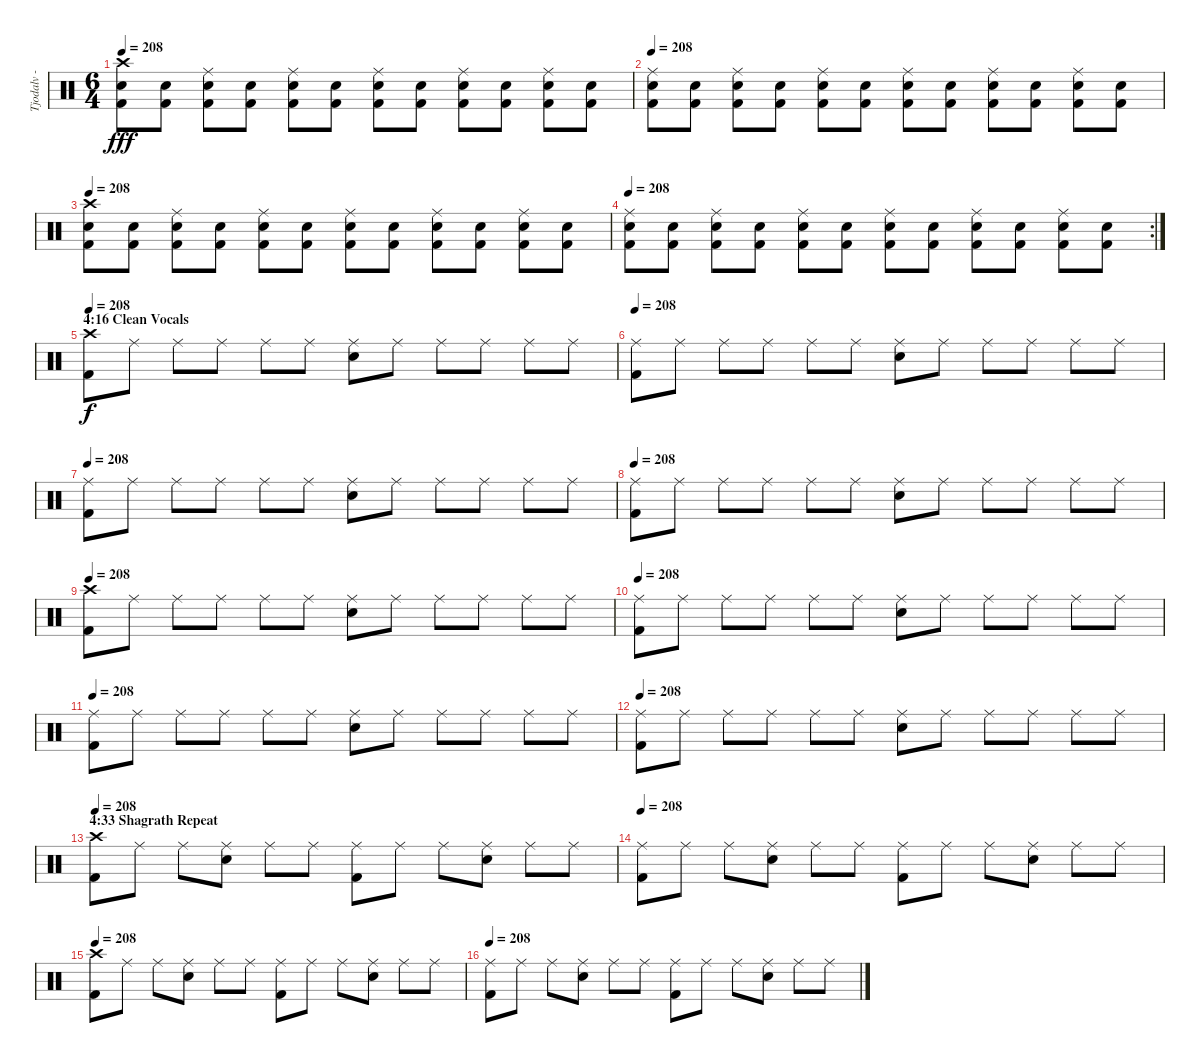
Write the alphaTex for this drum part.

\track ("Tjodalv - Drums And Percussion" "Tjodalv - ") {instrument percussion}
\staff {score}
\articulation defaults
\ts (6 4)
\tempo 208
\clef neutral
\ks c
("Kick (hit) 2" "Snare (hit) 2" "Crash high (hit)").8{dy fff} ("Kick (hit) 2" "Snare (hit) 2").8 ("Kick (hit) 2" "Snare (hit) 2" "Ride (middle)").8 ("Kick (hit) 2" "Snare (hit) 2").8 ("Kick (hit) 2" "Snare (hit) 2" "Ride (middle)").8 ("Kick (hit) 2" "Snare (hit) 2").8 ("Kick (hit) 2" "Snare (hit) 2" "Ride (middle)").8 ("Kick (hit) 2" "Snare (hit) 2").8 ("Kick (hit) 2" "Snare (hit) 2" "Ride (middle)").8 ("Kick (hit) 2" "Snare (hit) 2").8 ("Kick (hit) 2" "Snare (hit) 2" "Ride (middle)").8 ("Kick (hit) 2" "Snare (hit) 2").8 |
\tempo 208
("Kick (hit) 2" "Snare (hit) 2" "Ride (middle)").8 ("Kick (hit) 2" "Snare (hit) 2").8 ("Kick (hit) 2" "Snare (hit) 2" "Ride (middle)").8 ("Kick (hit) 2" "Snare (hit) 2").8 ("Kick (hit) 2" "Snare (hit) 2" "Ride (middle)").8 ("Kick (hit) 2" "Snare (hit) 2").8 ("Kick (hit) 2" "Snare (hit) 2" "Ride (middle)").8 ("Kick (hit) 2" "Snare (hit) 2").8 ("Kick (hit) 2" "Snare (hit) 2" "Ride (middle)").8 ("Kick (hit) 2" "Snare (hit) 2").8 ("Kick (hit) 2" "Snare (hit) 2" "Ride (middle)").8 ("Kick (hit) 2" "Snare (hit) 2").8 |
\tempo 208
("Kick (hit) 2" "Snare (hit) 2" "Crash high (hit)").8 ("Kick (hit) 2" "Snare (hit) 2").8 ("Kick (hit) 2" "Snare (hit) 2" "Ride (middle)").8 ("Kick (hit) 2" "Snare (hit) 2").8 ("Kick (hit) 2" "Snare (hit) 2" "Ride (middle)").8 ("Kick (hit) 2" "Snare (hit) 2").8 ("Kick (hit) 2" "Snare (hit) 2" "Ride (middle)").8 ("Kick (hit) 2" "Snare (hit) 2").8 ("Kick (hit) 2" "Snare (hit) 2" "Ride (middle)").8 ("Kick (hit) 2" "Snare (hit) 2").8 ("Kick (hit) 2" "Snare (hit) 2" "Ride (middle)").8 ("Kick (hit) 2" "Snare (hit) 2").8 |
\rc 2
\tempo 208
("Kick (hit) 2" "Snare (hit) 2" "Ride (middle)").8 ("Kick (hit) 2" "Snare (hit) 2").8 ("Kick (hit) 2" "Snare (hit) 2" "Ride (middle)").8 ("Kick (hit) 2" "Snare (hit) 2").8 ("Kick (hit) 2" "Snare (hit) 2" "Ride (middle)").8 ("Kick (hit) 2" "Snare (hit) 2").8 ("Kick (hit) 2" "Snare (hit) 2" "Ride (middle)").8 ("Kick (hit) 2" "Snare (hit) 2").8 ("Kick (hit) 2" "Snare (hit) 2" "Ride (middle)").8 ("Kick (hit) 2" "Snare (hit) 2").8 ("Kick (hit) 2" "Snare (hit) 2" "Ride (middle)").8 ("Kick (hit) 2" "Snare (hit) 2").8 |
\section ("" "4:16 Clean Vocals")
\tempo 208
("Kick (hit) 2" "Crash high (hit)").8{dy f} "Ride (middle)".8 "Ride (middle)".8 "Ride (middle)".8 "Ride (middle)".8 "Ride (middle)".8 ("Snare (hit) 2" "Ride (middle)").8 "Ride (middle)".8 "Ride (middle)".8 "Ride (middle)".8 "Ride (middle)".8 "Ride (middle)".8 |
\tempo 208
("Kick (hit) 2" "Ride (middle)").8 "Ride (middle)".8 "Ride (middle)".8 "Ride (middle)".8 "Ride (middle)".8 "Ride (middle)".8 ("Snare (hit) 2" "Ride (middle)").8 "Ride (middle)".8 "Ride (middle)".8 "Ride (middle)".8 "Ride (middle)".8 "Ride (middle)".8 |
\tempo 208
("Kick (hit) 2" "Ride (middle)").8 "Ride (middle)".8 "Ride (middle)".8 "Ride (middle)".8 "Ride (middle)".8 "Ride (middle)".8 ("Snare (hit) 2" "Ride (middle)").8 "Ride (middle)".8 "Ride (middle)".8 "Ride (middle)".8 "Ride (middle)".8 "Ride (middle)".8 |
\tempo 208
("Kick (hit) 2" "Ride (middle)").8 "Ride (middle)".8 "Ride (middle)".8 "Ride (middle)".8 "Ride (middle)".8 "Ride (middle)".8 ("Snare (hit) 2" "Ride (middle)").8 "Ride (middle)".8 "Ride (middle)".8 "Ride (middle)".8 "Ride (middle)".8 "Ride (middle)".8 |
\tempo 208
("Kick (hit) 2" "Crash high (hit)").8 "Ride (middle)".8 "Ride (middle)".8 "Ride (middle)".8 "Ride (middle)".8 "Ride (middle)".8 ("Snare (hit) 2" "Ride (middle)").8 "Ride (middle)".8 "Ride (middle)".8 "Ride (middle)".8 "Ride (middle)".8 "Ride (middle)".8 |
\tempo 208
("Kick (hit) 2" "Ride (middle)").8 "Ride (middle)".8 "Ride (middle)".8 "Ride (middle)".8 "Ride (middle)".8 "Ride (middle)".8 ("Snare (hit) 2" "Ride (middle)").8 "Ride (middle)".8 "Ride (middle)".8 "Ride (middle)".8 "Ride (middle)".8 "Ride (middle)".8 |
\tempo 208
("Kick (hit) 2" "Ride (middle)").8 "Ride (middle)".8 "Ride (middle)".8 "Ride (middle)".8 "Ride (middle)".8 "Ride (middle)".8 ("Snare (hit) 2" "Ride (middle)").8 "Ride (middle)".8 "Ride (middle)".8 "Ride (middle)".8 "Ride (middle)".8 "Ride (middle)".8 |
\tempo 208
("Kick (hit) 2" "Ride (middle)").8 "Ride (middle)".8 "Ride (middle)".8 "Ride (middle)".8 "Ride (middle)".8 "Ride (middle)".8 ("Snare (hit) 2" "Ride (middle)").8 "Ride (middle)".8 "Ride (middle)".8 "Ride (middle)".8 "Ride (middle)".8 "Ride (middle)".8 |
\section ("" "4:33 Shagrath Repeat")
\tempo 208
("Kick (hit) 2" "Crash high (hit)").8 "Ride (middle)".8 "Ride (middle)".8 ("Snare (hit) 2" "Ride (middle)").8 "Ride (middle)".8 "Ride (middle)".8 ("Kick (hit) 2" "Ride (middle)").8 "Ride (middle)".8 "Ride (middle)".8 ("Snare (hit) 2" "Ride (middle)").8 "Ride (middle)".8 "Ride (middle)".8 |
\tempo 208
("Kick (hit) 2" "Ride (middle)").8 "Ride (middle)".8 "Ride (middle)".8 ("Snare (hit) 2" "Ride (middle)").8 "Ride (middle)".8 "Ride (middle)".8 ("Kick (hit) 2" "Ride (middle)").8 "Ride (middle)".8 "Ride (middle)".8 ("Snare (hit) 2" "Ride (middle)").8 "Ride (middle)".8 "Ride (middle)".8 |
\tempo 208
("Kick (hit) 2" "Crash high (hit)").8 "Ride (middle)".8 "Ride (middle)".8 ("Snare (hit) 2" "Ride (middle)").8 "Ride (middle)".8 "Ride (middle)".8 ("Kick (hit) 2" "Ride (middle)").8 "Ride (middle)".8 "Ride (middle)".8 ("Snare (hit) 2" "Ride (middle)").8 "Ride (middle)".8 "Ride (middle)".8 |
\tempo 208
("Kick (hit) 2" "Ride (middle)").8 "Ride (middle)".8 "Ride (middle)".8 ("Snare (hit) 2" "Ride (middle)").8 "Ride (middle)".8 "Ride (middle)".8 ("Kick (hit) 2" "Ride (middle)").8 "Ride (middle)".8 "Ride (middle)".8 ("Snare (hit) 2" "Ride (middle)").8 "Ride (middle)".8 "Ride (middle)".8
